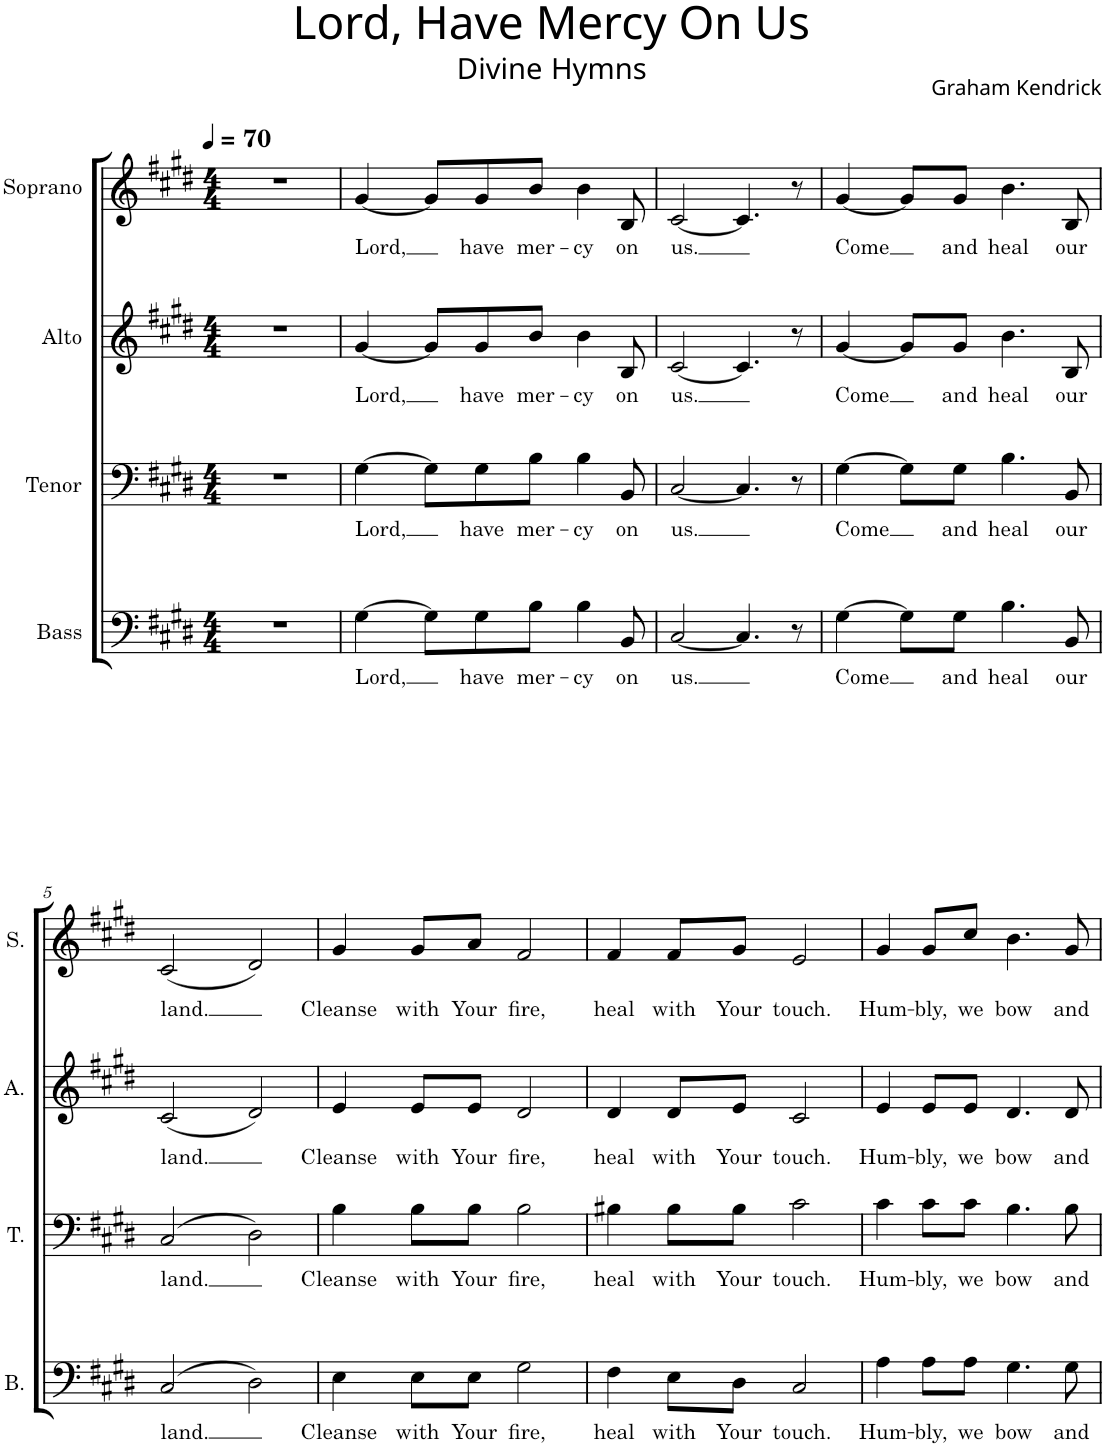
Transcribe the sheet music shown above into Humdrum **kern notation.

**kern	**text	**kern	**text	**kern	**text	**kern	**text
*part4	*part4	*part3	*part3	*part2	*part2	*part1	*part1
*staff4	*staff4	*staff3	*staff3	*staff2	*staff2	*staff1	*staff1
*I"Bass	*	*I"Tenor	*	*I"Alto	*	*I"Soprano	*
*I'B.	*	*I'T.	*	*I'A.	*	*I'S.	*
*clefF4	*	*clefF4	*	*clefG2	*	*clefG2	*
*k[f#c#g#d#]	*	*k[f#c#g#d#]	*	*k[f#c#g#d#]	*	*k[f#c#g#d#]	*
*M4/4	*	*M4/4	*	*M4/4	*	*M4/4	*
*MM70	*	*MM70	*	*MM70	*	*MM70	*
=1	=1	=1	=1	=1	=1	=1	=1
1r	.	1r	.	1r	.	1r	.
=2	=2	=2	=2	=2	=2	=2	=2
!	!LO:LY:b	!	!LO:LY:b	!	!LO:LY:b	!	!LO:LY:b
[4G#\	Lord,	[4G#\	Lord,	[4g#/	Lord,	[4g#/	Lord,
8G#\L]	.	8G#\L]	.	8g#/L]	.	8g#/L]	.
!	!LO:LY:b	!	!LO:LY:b	!	!LO:LY:b	!	!LO:LY:b
8G#\	have	8G#\	have	8g#/	have	8g#/	have
!	!LO:LY:b	!	!LO:LY:b	!	!LO:LY:b	!	!LO:LY:b
8B\J	mer-	8B\J	mer-	8b/J	mer-	8b/J	mer-
!	!LO:LY:b	!	!LO:LY:b	!	!LO:LY:b	!	!LO:LY:b
4B\	-cy	4B\	-cy	4b\	-cy	4b\	-cy
!	!LO:LY:b	!	!LO:LY:b	!	!LO:LY:b	!	!LO:LY:b
8BB/	on	8BB/	on	8B/	on	8B/	on
=3	=3	=3	=3	=3	=3	=3	=3
!	!LO:LY:b	!	!LO:LY:b	!	!LO:LY:b	!	!LO:LY:b
[2C#/	us.	[2C#/	us.	[2c#/	us.	[2c#/	us.
4.C#/]	.	4.C#/]	.	4.c#/]	.	4.c#/]	.
8r	.	8r	.	8r	.	8r	.
=4	=4	=4	=4	=4	=4	=4	=4
!	!LO:LY:b	!	!LO:LY:b	!	!LO:LY:b	!	!LO:LY:b
[4G#\	Come	[4G#\	Come	[4g#/	Come	[4g#/	Come
8G#\L]	.	8G#\L]	.	8g#/L]	.	8g#/L]	.
!	!LO:LY:b	!	!LO:LY:b	!	!LO:LY:b	!	!LO:LY:b
8G#\J	and	8G#\J	and	8g#/J	and	8g#/J	and
!	!LO:LY:b	!	!LO:LY:b	!	!LO:LY:b	!	!LO:LY:b
4.B\	heal	4.B\	heal	4.b\	heal	4.b\	heal
!	!LO:LY:b	!	!LO:LY:b	!	!LO:LY:b	!	!LO:LY:b
8BB/	our	8BB/	our	8B/	our	8B/	our
!!LO:LB:g=z
=5	=5	=5	=5	=5	=5	=5	=5
!	!LO:LY:b	!	!LO:LY:b	!	!LO:LY:b	!	!LO:LY:b
(2C#/	land.	(2C#/	land.	(2c#/	land.	(2c#/	land.
2D#\)	.	2D#\)	.	2d#/)	.	2d#/)	.
=6	=6	=6	=6	=6	=6	=6	=6
!	!LO:LY:b	!	!LO:LY:b	!	!LO:LY:b	!	!LO:LY:b
4E\	Cleanse	4B\	Cleanse	4e/	Cleanse	4g#/	Cleanse
!	!LO:LY:b	!	!LO:LY:b	!	!LO:LY:b	!	!LO:LY:b
8E\L	with	8B\L	with	8e/L	with	8g#/L	with
!	!LO:LY:b	!	!LO:LY:b	!	!LO:LY:b	!	!LO:LY:b
8E\J	Your	8B\J	Your	8e/J	Your	8a/J	Your
!	!LO:LY:b	!	!LO:LY:b	!	!LO:LY:b	!	!LO:LY:b
2G#\	fire,	2B\	fire,	2d#/	fire,	2f#/	fire,
=7	=7	=7	=7	=7	=7	=7	=7
!	!LO:LY:b	!	!LO:LY:b	!	!LO:LY:b	!	!LO:LY:b
4F#\	heal	4B#X\	heal	4d#/	heal	4f#/	heal
!	!LO:LY:b	!	!LO:LY:b	!	!LO:LY:b	!	!LO:LY:b
8E\L	with	8B#\L	with	8d#/L	with	8f#/L	with
!	!LO:LY:b	!	!LO:LY:b	!	!LO:LY:b	!	!LO:LY:b
8D#\J	Your	8B#\J	Your	8e/J	Your	8g#/J	Your
!	!LO:LY:b	!	!LO:LY:b	!	!LO:LY:b	!	!LO:LY:b
2C#/	touch.	2c#\	touch.	2c#/	touch.	2e/	touch.
=8	=8	=8	=8	=8	=8	=8	=8
!	!LO:LY:b	!	!LO:LY:b	!	!LO:LY:b	!	!LO:LY:b
4A\	Hum-	4c#\	Hum-	4e/	Hum-	4g#/	Hum-
!	!LO:LY:b	!	!LO:LY:b	!	!LO:LY:b	!	!LO:LY:b
8A\L	-bly,	8c#\L	-bly,	8e/L	-bly,	8g#/L	-bly,
!	!LO:LY:b	!	!LO:LY:b	!	!LO:LY:b	!	!LO:LY:b
8A\J	we	8c#\J	we	8e/J	we	8cc#/J	we
!	!LO:LY:b	!	!LO:LY:b	!	!LO:LY:b	!	!LO:LY:b
4.G#\	bow	4.B\	bow	4.d#/	bow	4.b\	bow
!	!LO:LY:b	!	!LO:LY:b	!	!LO:LY:b	!	!LO:LY:b
8G#\	and	8B\	and	8d#/	and	8g#/	and
=	=	=	=	=	=	=	=
*-	*-	*-	*-	*-	*-	*-	*-
